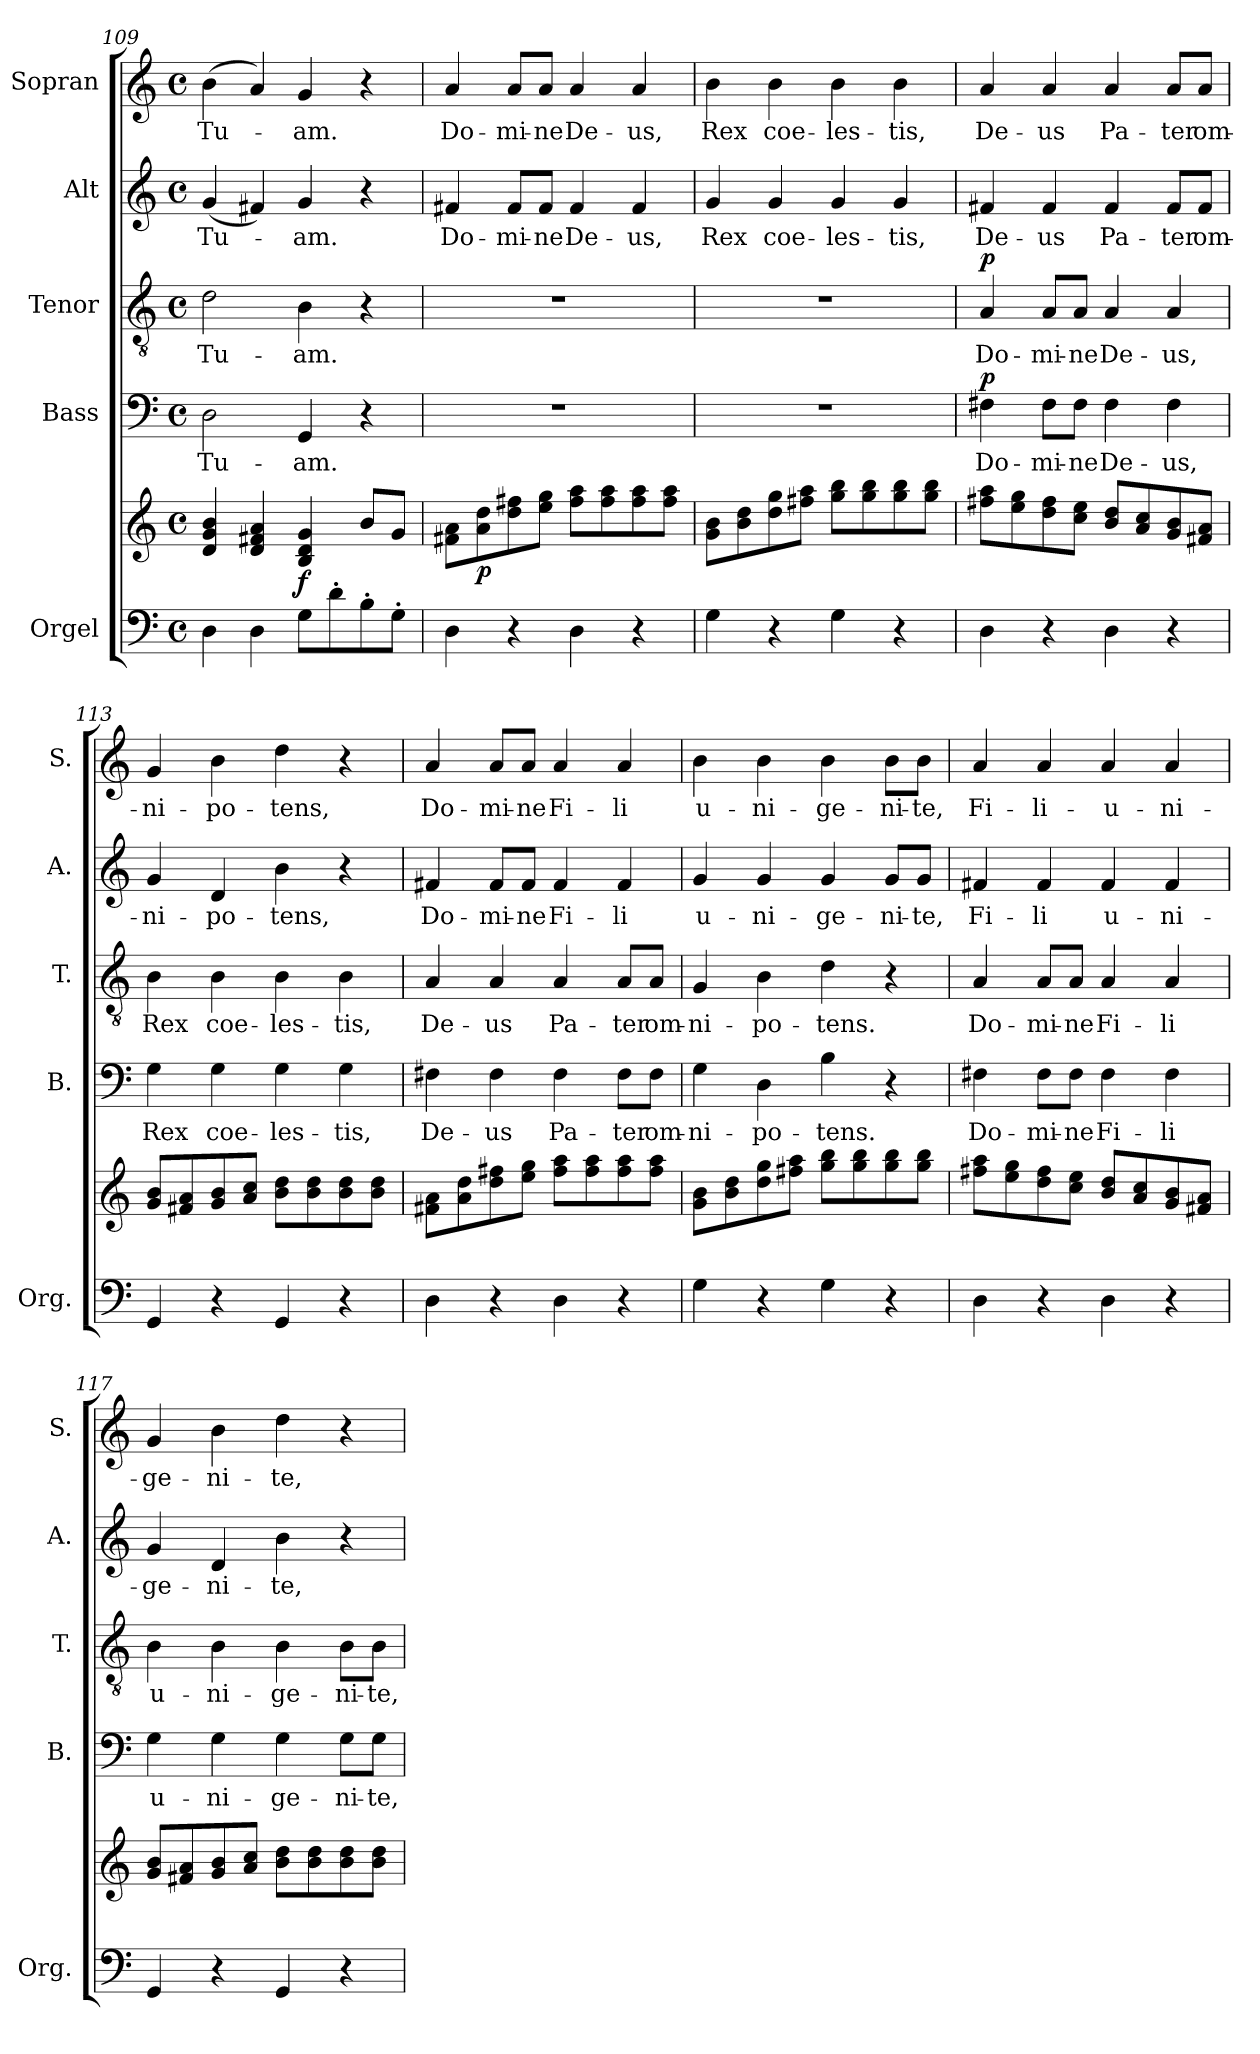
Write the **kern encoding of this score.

**kern	**kern	**dynam	**kern	**text	**dynam	**kern	**text	**dynam	**kern	**text	**kern	**text
*part5	*part5	*part5	*part4	*part4	*part4	*part3	*part3	*part3	*part2	*part2	*part1	*part1
*staff6	*staff5	*staff5/6	*staff4	*staff4	*staff4	*staff3	*staff3	*staff3	*staff2	*staff2	*staff1	*staff1
*I"Orgel	*	*	*I"Bass	*	*	*I"Tenor	*	*	*I"Alt	*	*I"Sopran	*
*I'Org.	*	*	*I'B.	*	*	*I'T.	*	*	*I'A.	*	*I'S.	*
*clefF4	*clefG2	*	*clefF4	*	*	*clefGv2	*	*	*clefG2	*	*clefG2	*
*k[]	*k[]	*	*k[]	*	*	*k[]	*	*	*k[]	*	*k[]	*
*C:	*C:	*	*C:	*	*	*C:	*	*	*C:	*	*C:	*
*M4/4	*M4/4	*	*M4/4	*	*	*M4/4	*	*	*M4/4	*	*M4/4	*
*met(c)	*met(c)	*	*met(c)	*	*	*met(c)	*	*	*met(c)	*	*met(c)	*
=109	=109	=109	=109	=109	=109	=109	=109	=109	=109	=109	=109	=109
!	!	!	!	!LO:LY:b	!	!	!LO:LY:b	!	!	!LO:LY:b	!	!LO:LY:b
4D\	4d/ 4g/ 4b/	.	2D\	Tu-	.	2d\	Tu-	.	(<4g/	Tu-	(>4b\	Tu-
4D\	4d/ 4f#X/ 4a/	.	.	.	.	.	.	.	4f#X/)	.	4a/)	.
!	!	!LO:DY:b	!	!LO:LY:b	!	!	!LO:LY:b	!	!	!LO:LY:b	!	!LO:LY:b
8G\L	4B/ 4d/ 4g/	f	4GG/	-am.	.	4B\	-am.	.	4g/	-am.	4g/	-am.
8d'>\	.	.	.	.	.	.	.	.	.	.	.	.
8B'>\	8b/L	.	4r	.	.	4r	.	.	4r	.	4r	.
8G'>\J	8g/J	.	.	.	.	.	.	.	.	.	.	.
=110	=110	=110	=110	=110	=110	=110	=110	=110	=110	=110	=110	=110
!	!	!	!	!	!	!	!	!	!	!LO:LY:b	!	!LO:LY:b
4D\	8f#X\ 8a\L	.	1r	.	.	1r	.	.	4f#X/	Do-	4a/	Do-
!	!	!LO:DY:b	!	!	!	!	!	!	!	!	!	!
.	8a\ 8dd\	p	.	.	.	.	.	.	.	.	.	.
!	!	!	!	!	!	!	!	!	!	!LO:LY:b	!	!LO:LY:b
4r	8dd\ 8ff#X\	.	.	.	.	.	.	.	8f#/L	-mi-	8a/L	-mi-
!	!	!	!	!	!	!	!	!	!	!LO:LY:b	!	!LO:LY:b
.	8ee\ 8gg\J	.	.	.	.	.	.	.	8f#/J	-ne	8a/J	-ne
!	!	!	!	!	!	!	!	!	!	!LO:LY:b	!	!LO:LY:b
4D\	8ff#\ 8aa\L	.	.	.	.	.	.	.	4f#/	De-	4a/	De-
.	8ff#\ 8aa\	.	.	.	.	.	.	.	.	.	.	.
!	!	!	!	!	!	!	!	!	!	!LO:LY:b	!	!LO:LY:b
4r	8ff#\ 8aa\	.	.	.	.	.	.	.	4f#/	-us,	4a/	-us,
.	8ff#\ 8aa\J	.	.	.	.	.	.	.	.	.	.	.
=111	=111	=111	=111	=111	=111	=111	=111	=111	=111	=111	=111	=111
!	!	!	!	!	!	!	!	!	!	!LO:LY:b	!	!LO:LY:b
4G\	8g\ 8b\L	.	1r	.	.	1r	.	.	4g/	Rex	4b\	Rex
.	8b\ 8dd\	.	.	.	.	.	.	.	.	.	.	.
!	!	!	!	!	!	!	!	!	!	!LO:LY:b	!	!LO:LY:b
4r	8dd\ 8gg\	.	.	.	.	.	.	.	4g/	coe-	4b\	coe-
.	8ff#X\ 8aa\J	.	.	.	.	.	.	.	.	.	.	.
!	!	!	!	!	!	!	!	!	!	!LO:LY:b	!	!LO:LY:b
4G\	8gg\ 8bb\L	.	.	.	.	.	.	.	4g/	-les-	4b\	-les-
.	8gg\ 8bb\	.	.	.	.	.	.	.	.	.	.	.
!	!	!	!	!	!	!	!	!	!	!LO:LY:b	!	!LO:LY:b
4r	8gg\ 8bb\	.	.	.	.	.	.	.	4g/	-tis,	4b\	-tis,
.	8gg\ 8bb\J	.	.	.	.	.	.	.	.	.	.	.
=112	=112	=112	=112	=112	=112	=112	=112	=112	=112	=112	=112	=112
!	!	!	!	!LO:LY:b	!LO:DY:a	!	!LO:LY:b	!LO:DY:a	!	!LO:LY:b	!	!LO:LY:b
4D\	8ff#X\ 8aa\L	.	4F#X\	Do-	p	4A/	Do-	p	4f#X/	De-	4a/	De-
.	8ee\ 8gg\	.	.	.	.	.	.	.	.	.	.	.
!	!	!	!	!LO:LY:b	!	!	!LO:LY:b	!	!	!LO:LY:b	!	!LO:LY:b
4r	8dd\ 8ff#\	.	8F#\L	-mi-	.	8A/L	-mi-	.	4f#/	-us	4a/	-us
!	!	!	!	!LO:LY:b	!	!	!LO:LY:b	!	!	!	!	!
.	8cc\ 8ee\J	.	8F#\J	-ne	.	8A/J	-ne	.	.	.	.	.
!	!	!	!	!LO:LY:b	!	!	!LO:LY:b	!	!	!LO:LY:b	!	!LO:LY:b
4D\	8b/ 8dd/L	.	4F#\	De-	.	4A/	De-	.	4f#/	Pa-	4a/	Pa-
.	8a/ 8cc/	.	.	.	.	.	.	.	.	.	.	.
!	!	!	!	!LO:LY:b	!	!	!LO:LY:b	!	!	!LO:LY:b	!	!LO:LY:b
4r	8g/ 8b/	.	4F#\	-us,	.	4A/	-us,	.	8f#/L	-ter	8a/L	-ter
!	!	!	!	!	!	!	!	!	!	!LO:LY:b	!	!LO:LY:b
.	8f#X/ 8a/J	.	.	.	.	.	.	.	8f#/J	om-	8a/J	om-
!!LO:LB:g=z
=113	=113	=113	=113	=113	=113	=113	=113	=113	=113	=113	=113	=113
!	!	!	!	!LO:LY:b	!	!	!LO:LY:b	!	!	!LO:LY:b	!	!LO:LY:b
4GG/	8g/ 8b/L	.	4G\	Rex	.	4B\	Rex	.	4g/	-ni-	4g/	-ni-
.	8f#X/ 8a/	.	.	.	.	.	.	.	.	.	.	.
!	!	!	!	!LO:LY:b	!	!	!LO:LY:b	!	!	!LO:LY:b	!	!LO:LY:b
4r	8g/ 8b/	.	4G\	coe-	.	4B\	coe-	.	4d/	-po-	4b\	-po-
.	8a/ 8cc/J	.	.	.	.	.	.	.	.	.	.	.
!	!	!	!	!LO:LY:b	!	!	!LO:LY:b	!	!	!LO:LY:b	!	!LO:LY:b
4GG/	8b\ 8dd\L	.	4G\	-les-	.	4B\	-les-	.	4b\	-tens,	4dd\	-tens,
.	8b\ 8dd\	.	.	.	.	.	.	.	.	.	.	.
!	!	!	!	!LO:LY:b	!	!	!LO:LY:b	!	!	!	!	!
4r	8b\ 8dd\	.	4G\	-tis,	.	4B\	-tis,	.	4r	.	4r	.
.	8b\ 8dd\J	.	.	.	.	.	.	.	.	.	.	.
=114	=114	=114	=114	=114	=114	=114	=114	=114	=114	=114	=114	=114
!	!	!	!	!LO:LY:b	!	!	!LO:LY:b	!	!	!LO:LY:b	!	!LO:LY:b
4D\	8f#X\ 8a\L	.	4F#X\	De-	.	4A/	De-	.	4f#X/	Do-	4a/	Do-
.	8a\ 8dd\	.	.	.	.	.	.	.	.	.	.	.
!	!	!	!	!LO:LY:b	!	!	!LO:LY:b	!	!	!LO:LY:b	!	!LO:LY:b
4r	8dd\ 8ff#X\	.	4F#\	-us	.	4A/	-us	.	8f#/L	-mi-	8a/L	-mi-
!	!	!	!	!	!	!	!	!	!	!LO:LY:b	!	!LO:LY:b
.	8ee\ 8gg\J	.	.	.	.	.	.	.	8f#/J	-ne	8a/J	-ne
!	!	!	!	!LO:LY:b	!	!	!LO:LY:b	!	!	!LO:LY:b	!	!LO:LY:b
4D\	8ff#\ 8aa\L	.	4F#\	Pa-	.	4A/	Pa-	.	4f#/	Fi-	4a/	Fi-
.	8ff#\ 8aa\	.	.	.	.	.	.	.	.	.	.	.
!	!	!	!	!LO:LY:b	!	!	!LO:LY:b	!	!	!LO:LY:b	!	!LO:LY:b
4r	8ff#\ 8aa\	.	8F#\L	-ter	.	8A/L	-ter	.	4f#/	-li	4a/	-li
!	!	!	!	!LO:LY:b	!	!	!LO:LY:b	!	!	!	!	!
.	8ff#\ 8aa\J	.	8F#\J	om-	.	8A/J	om-	.	.	.	.	.
=115	=115	=115	=115	=115	=115	=115	=115	=115	=115	=115	=115	=115
!	!	!	!	!LO:LY:b	!	!	!LO:LY:b	!	!	!LO:LY:b	!	!LO:LY:b
4G\	8g\ 8b\L	.	4G\	-ni-	.	4G/	-ni-	.	4g/	u-	4b\	u-
.	8b\ 8dd\	.	.	.	.	.	.	.	.	.	.	.
!	!	!	!	!LO:LY:b	!	!	!LO:LY:b	!	!	!LO:LY:b	!	!LO:LY:b
4r	8dd\ 8gg\	.	4D\	-po-	.	4B\	-po-	.	4g/	-ni-	4b\	-ni-
.	8ff#X\ 8aa\J	.	.	.	.	.	.	.	.	.	.	.
!	!	!	!	!LO:LY:b	!	!	!LO:LY:b	!	!	!LO:LY:b	!	!LO:LY:b
4G\	8gg\ 8bb\L	.	4B\	-tens.	.	4d\	-tens.	.	4g/	-ge-	4b\	-ge-
.	8gg\ 8bb\	.	.	.	.	.	.	.	.	.	.	.
!	!	!	!	!	!	!	!	!	!	!LO:LY:b	!	!LO:LY:b
4r	8gg\ 8bb\	.	4r	.	.	4r	.	.	8g/L	-ni-	8b\L	-ni-
!	!	!	!	!	!	!	!	!	!	!LO:LY:b	!	!LO:LY:b
.	8gg\ 8bb\J	.	.	.	.	.	.	.	8g/J	-te,	8b\J	-te,
=116	=116	=116	=116	=116	=116	=116	=116	=116	=116	=116	=116	=116
!	!	!	!	!LO:LY:b	!	!	!LO:LY:b	!	!	!LO:LY:b	!	!LO:LY:b
4D\	8ff#X\ 8aa\L	.	4F#X\	Do-	.	4A/	Do-	.	4f#X/	Fi-	4a/	Fi-
.	8ee\ 8gg\	.	.	.	.	.	.	.	.	.	.	.
!	!	!	!	!LO:LY:b	!	!	!LO:LY:b	!	!	!LO:LY:b	!	!LO:LY:b
4r	8dd\ 8ff#\	.	8F#\L	-mi-	.	8A/L	-mi-	.	4f#/	-li	4a/	-li-
!	!	!	!	!LO:LY:b	!	!	!LO:LY:b	!	!	!	!	!
.	8cc\ 8ee\J	.	8F#\J	-ne	.	8A/J	-ne	.	.	.	.	.
!	!	!	!	!LO:LY:b	!	!	!LO:LY:b	!	!	!LO:LY:b	!	!LO:LY:b
4D\	8b/ 8dd/L	.	4F#\	Fi-	.	4A/	Fi-	.	4f#/	u-	4a/	-u-
.	8a/ 8cc/	.	.	.	.	.	.	.	.	.	.	.
!	!	!	!	!LO:LY:b	!	!	!LO:LY:b	!	!	!LO:LY:b	!	!LO:LY:b
4r	8g/ 8b/	.	4F#\	-li	.	4A/	-li	.	4f#/	-ni-	4a/	-ni-
.	8f#X/ 8a/J	.	.	.	.	.	.	.	.	.	.	.
=117	=117	=117	=117	=117	=117	=117	=117	=117	=117	=117	=117	=117
!	!	!	!	!LO:LY:b	!	!	!LO:LY:b	!	!	!LO:LY:b	!	!LO:LY:b
4GG/	8g/ 8b/L	.	4G\	u-	.	4B\	u-	.	4g/	-ge-	4g/	-ge-
.	8f#X/ 8a/	.	.	.	.	.	.	.	.	.	.	.
!	!	!	!	!LO:LY:b	!	!	!LO:LY:b	!	!	!LO:LY:b	!	!LO:LY:b
4r	8g/ 8b/	.	4G\	-ni-	.	4B\	-ni-	.	4d/	-ni-	4b\	-ni-
.	8a/ 8cc/J	.	.	.	.	.	.	.	.	.	.	.
!	!	!	!	!LO:LY:b	!	!	!LO:LY:b	!	!	!LO:LY:b	!	!LO:LY:b
4GG/	8b\ 8dd\L	.	4G\	-ge-	.	4B\	-ge-	.	4b\	-te,	4dd\	-te,
.	8b\ 8dd\	.	.	.	.	.	.	.	.	.	.	.
!	!	!	!	!LO:LY:b	!	!	!LO:LY:b	!	!	!	!	!
4r	8b\ 8dd\	.	8G\L	-ni-	.	8B\L	-ni-	.	4r	.	4r	.
!	!	!	!	!LO:LY:b	!	!	!LO:LY:b	!	!	!	!	!
.	8b\ 8dd\J	.	8G\J	-te,	.	8B\J	-te,	.	.	.	.	.
=	=	=	=	=	=	=	=	=	=	=	=	=
*-	*-	*-	*-	*-	*-	*-	*-	*-	*-	*-	*-	*-
